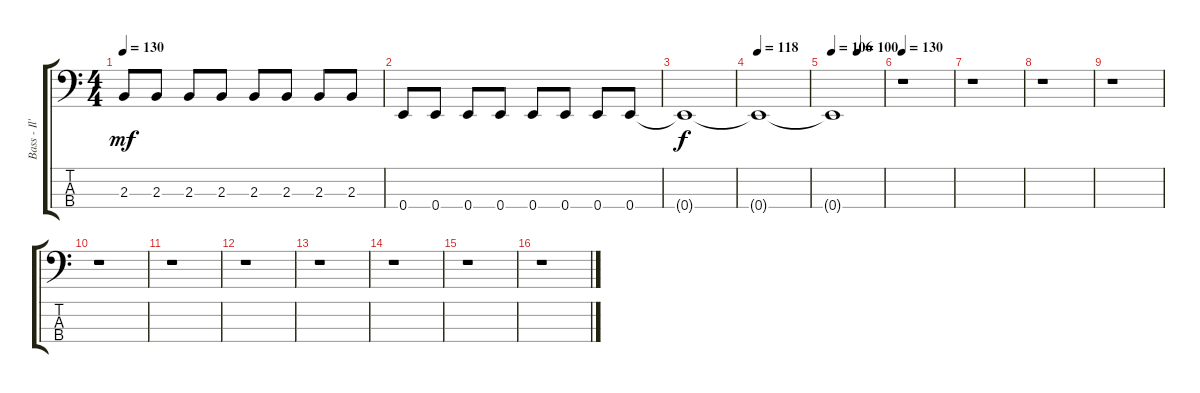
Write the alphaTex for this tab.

\track ("Bass - Il'ya Knyazev" "Bass - Il'") {instrument electricbassfinger}
\staff {score tabs}
\tuning (G2 D2 A1 E1) {hide}
\ts (4 4)
\tempo 130
\clef f4
\ks c
2.3.8{dy mf} 2.3.8 2.3.8 2.3.8 2.3.8 2.3.8 2.3.8 2.3.8 |
0.4.8 0.4.8 0.4.8 0.4.8 0.4.8 0.4.8 0.4.8 0.4.8 |
0.4{t}.1{dy f} |
\tempo 118
0.4{t}.1 |
\tempo 106
\tempo (100 0.5)
0.4{t}.1 |
\tempo 130
r.1 |
r.1 |
r.1 |
r.1 |
r.1 |
r.1 |
r.1 |
r.1 |
r.1 |
r.1 |
r.1
